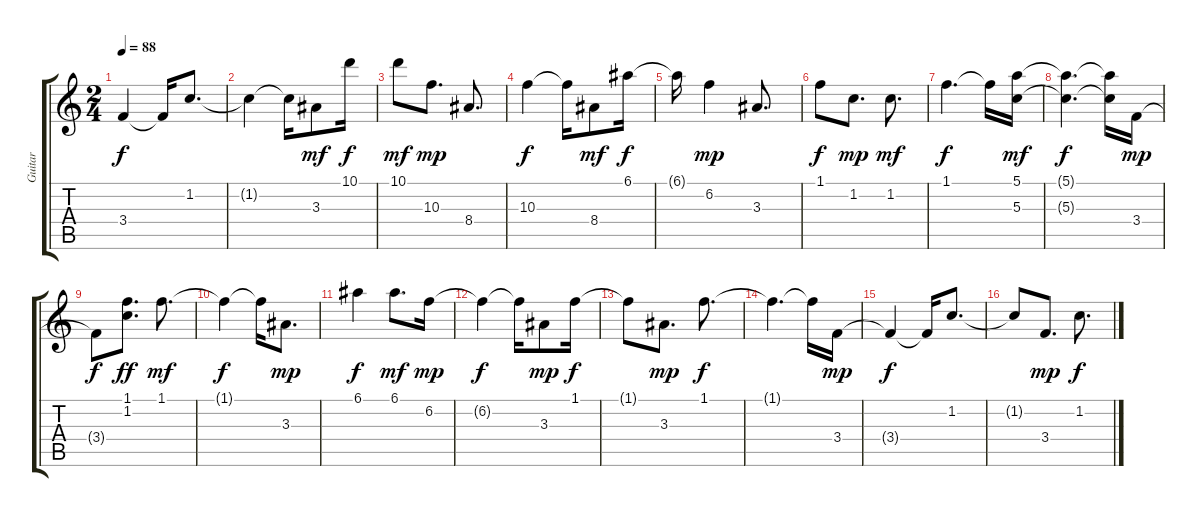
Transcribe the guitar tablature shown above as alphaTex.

\track ("Guitar" "Guitar") {instrument acousticguitarnylon}
\staff {score tabs}
\tuning (E4 B3 G3 D3 A2 E2) {hide}
\ts (2 4)
\tempo 88
\clef g2
\ks c
3.4{t}.4{dy f} 3.4{t}.16 1.2.8{d} |
1.2{t}.4 1.2{t}.16 3.3.8{dy mf} 10.1.16{dy f} |
10.1.8{dy mf} 10.3.8{d dy mp} 8.4.8{d} |
10.3.4{dy f} 10.3{t}.16 8.4.8{dy mf} 6.1.16{dy f} |
6.1{t}.16 6.2.4{dy mp} 3.3.8{d} |
1.1.8{dy f} 1.2.8{d dy mp} 1.2.8{d dy mf} |
1.1.4{d dy f} 1.1{t}.16 (5.1 5.3).16{dy mf} |
(5.1{t} 5.3{t}).4{d dy f} (5.1{t} 5.3{t}).16 3.4.16{dy mp} |
3.4{t}.8{dy f} (1.1 1.2).8{d dy ff} 1.1.8{d dy mf} |
1.1{t}.4{dy f} 1.1{t}.16 3.3.8{d dy mp} |
6.1.4{dy f} 6.1.8{d dy mf} 6.2.16{dy mp} |
6.2{t}.4{dy f} 6.2{t}.16 3.3.8{dy mp} 1.1.16{dy f} |
1.1{t}.8 3.3.8{d dy mp} 1.1.8{d dy f} |
1.1{t}.4{d} 1.1{t}.16 3.4.16{dy mp} |
3.4{t}.4{dy f} 3.4{t}.16 1.2.8{d} |
1.2{t}.8 3.4.8{d dy mp} 1.2.8{d dy f}
